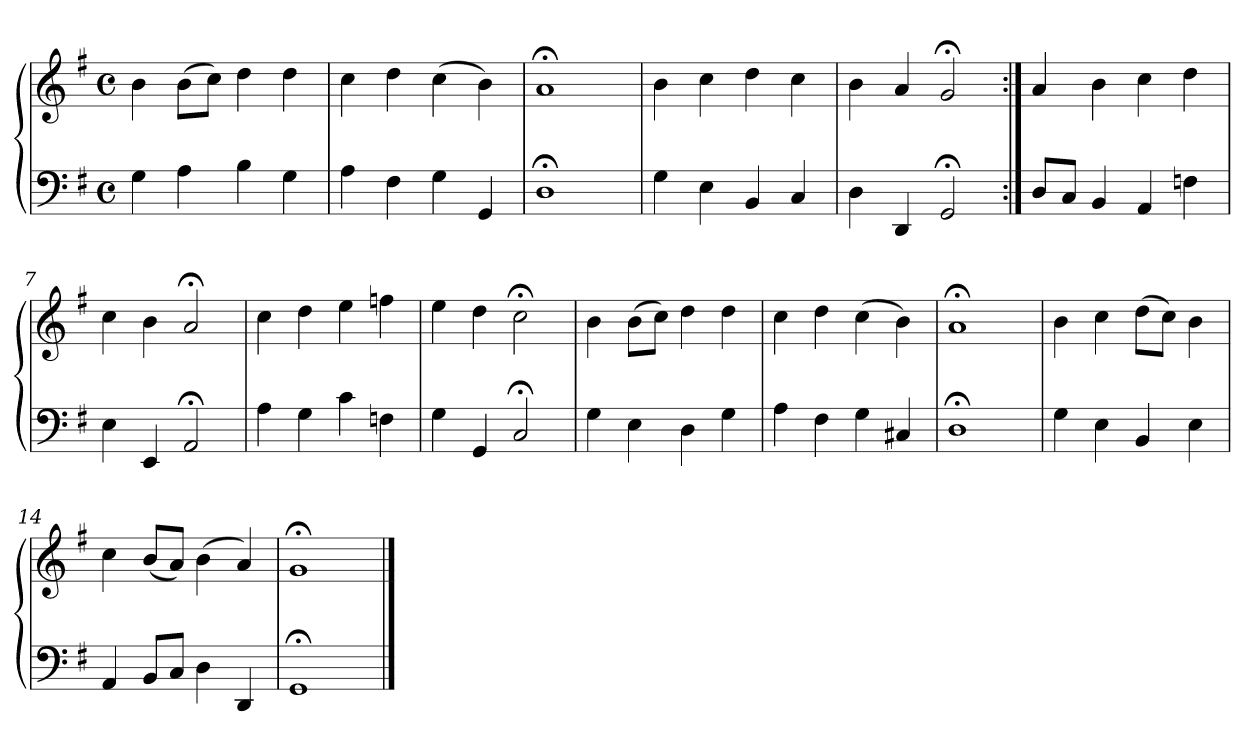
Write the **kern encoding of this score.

**kern	**kern
*part1	*part1
*staff2	*staff1
*clefF4	*clefG2
*k[f#]	*k[f#]
*M4/4	*M4/4
*met(c)	*met(c)
=1	=1
4G	4b
4A	(8bL
.	8ccJ)
4B	4dd
4G	4dd
=2	=2
4A	4cc
4F#	4dd
4G	(4cc
4GG	4b)
=3	=3
1D;<	1a;<
=4	=4
4G	4b
4E	4cc
4BB	4dd
4C	4cc
=5	=5
4D	4b
4DD	4a
2GG;<	2g;<
=6:|!	=6:|!
8DL	4a
8CJ	.
4BB	4b
4AA	4cc
4Fn	4dd
=7	=7
4E	4cc
4EE	4b
2AA;<	2a;<
!!LO:LB:g=z
=8	=8
4A	4cc
4G	4dd
4c	4ee
4Fn	4ffn
=9	=9
4G	4ee
4GG	4dd
2C;<	2cc;<
=10	=10
4G	4b
4E	(8bL
.	8ccJ)
4D	4dd
4G	4dd
=11	=11
4A	4cc
4F#	4dd
4G	(4cc
4C#X	4b)
=12	=12
1D;<	1a;<
=13	=13
4G	4b
4E	4cc
4BB	(8ddL
.	8ccJ)
4E	4b
=14	=14
4AA	4cc
8BBL	(8bL
8CJ	8aJ)
4D	(4b
4DD	4a)
=15	=15
1GG;<	1g;<
==	==
*-	*-
